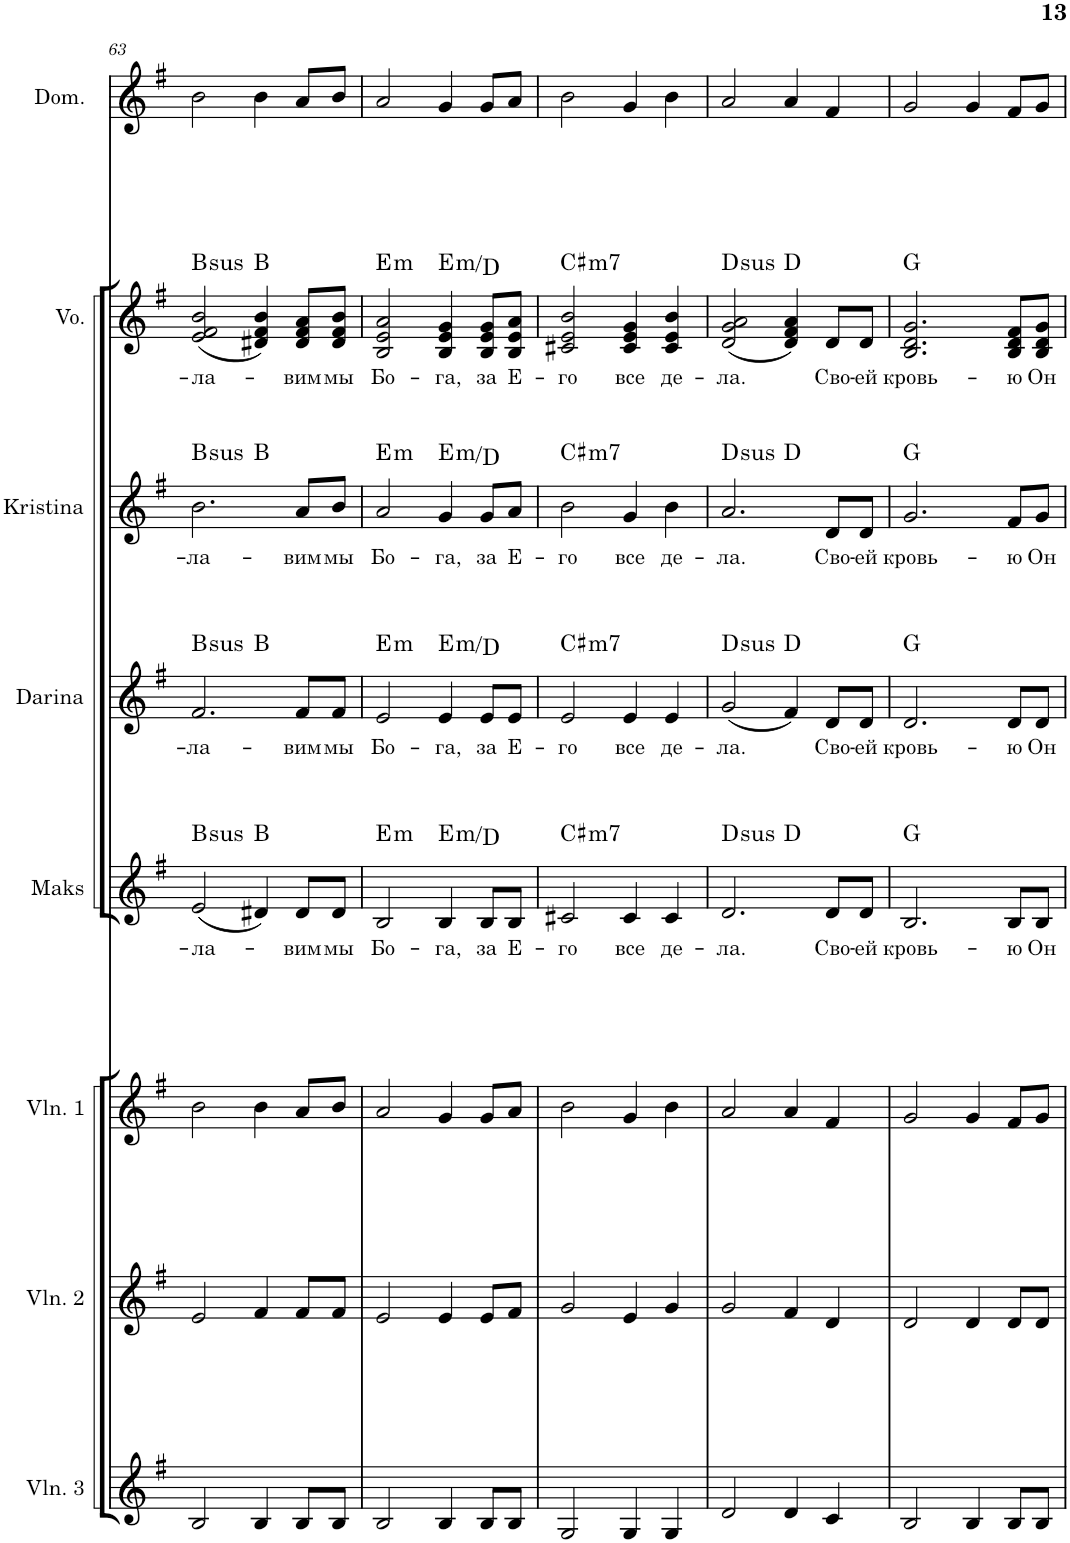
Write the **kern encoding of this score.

**kern	**kern	**kern	**kern	**text	**harte	**kern	**text	**harte	**kern	**text	**harte	**kern	**text	**harte	**kern
*part8	*part7	*part6	*part5	*part5	*part5	*part4	*part4	*part4	*part3	*part3	*part3	*part2	*part2	*part2	*part1
*staff8	*staff7	*staff6	*staff5	*staff5	*	*staff4	*staff4	*	*staff3	*staff3	*	*staff2	*staff2	*	*staff1
*I"Violin 3	*I"Violin 2	*I"Violin 1	*I"Maks	*	*	*I"Darina	*	*	*I"Kristina	*	*	*I"Voice	*	*	*I"Domra
*I'Vln. 3	*I'Vln. 2	*I'Vln. 1	*I'Maks	*	*	*I'Darina	*	*	*I'Kristina	*	*	*I'Vo.	*	*	*I'Dom.
!!LO:PB:g=z
*clefG2	*clefG2	*clefG2	*clefG2	*	*	*clefG2	*	*	*clefG2	*	*	*clefG2	*	*	*clefG2
*k[f#]	*k[f#]	*k[f#]	*k[f#]	*	*	*k[f#]	*	*	*k[f#]	*	*	*k[f#]	*	*	*k[f#]
*M4/4	*M4/4	*M4/4	*M4/4	*	*	*M4/4	*	*	*M4/4	*	*	*M4/4	*	*	*M4/4
=63	=63	=63	=63	=63	=63	=63	=63	=63	=63	=63	=63	=63	=63	=63	=63
!	!	!	!	!LO:LY:b	!LO:H:kt=sus	!	!LO:LY:b	!LO:H:kt=sus	!	!LO:LY:b	!LO:H:kt=sus	!	!LO:LY:b	!LO:H:kt=sus	!
*	*	*	*	*	*	*^	*	*	*^	*	*	*	*	*	*
2B/	2e/	2b\	(2e/	-ла-	B:sus4	2.f#/	2ryy	-ла-	B:sus4	2.b\	2ryy	-ла-	B:sus4	(2e/ 2f#/ 2b/	-ла-	B:sus4	2b\
4B/	4f#/	4b\	4d#X/)	.	B:maj	.	2ryy	.	B:maj	.	2ryy	.	B:maj	4d#X/ 4f#/ 4b/)	.	B:maj	4b\
!	!	!	!	!LO:LY:b	!	!	!	!LO:LY:b	!	!	!	!LO:LY:b	!	!	!LO:LY:b	!	!
8B/L	8f#/L	8a/L	8d#/L	-вим	.	8f#/L	.	-вим	.	8a/L	.	-вим	.	8d#/ 8f#/ 8a/L	-вим	.	8a/L
!	!	!	!	!LO:LY:b	!	!	!	!LO:LY:b	!	!	!	!LO:LY:b	!	!	!LO:LY:b	!	!
8B/J	8f#/J	8b/J	8d#/J	мы	.	8f#/J	.	мы	.	8b/J	.	мы	.	8d#/ 8f#/ 8b/J	мы	.	8b/J
=64	=64	=64	=64	=64	=64	=64	=64	=64	=64	=64	=64	=64	=64	=64	=64	=64	=64
!	!	!	!	!LO:LY:b	!LO:H:kt=m	!	!	!LO:LY:b	!LO:H:kt=m	!	!	!LO:LY:b	!LO:H:kt=m	!	!LO:LY:b	!LO:H:kt=m	!
*	*	*	*	*	*	*v	*v	*	*	*	*	*	*	*	*	*	*
*	*	*	*	*	*	*	*	*	*v	*v	*	*	*	*	*	*
2B/	2e/	2a/	2B/	Бо-	E:min	2e/	Бо-	E:min	2a/	Бо-	E:min	2B/ 2e/ 2a/	Бо-	E:min	2a/
!	!	!	!	!LO:LY:b	!LO:H:kt=m	!	!LO:LY:b	!LO:H:kt=m	!	!LO:LY:b	!LO:H:kt=m	!	!LO:LY:b	!LO:H:kt=m	!
4B/	4e/	4g/	4B/	-га,	E:min/b7	4e/	-га,	E:min/b7	4g/	-га,	E:min/b7	4B/ 4e/ 4g/	-га,	E:min/b7	4g/
!	!	!	!	!LO:LY:b	!	!	!LO:LY:b	!	!	!LO:LY:b	!	!	!LO:LY:b	!	!
8B/L	8e/L	8g/L	8B/L	за	.	8e/L	за	.	8g/L	за	.	8B/ 8e/ 8g/L	за	.	8g/L
!	!	!	!	!LO:LY:b	!	!	!LO:LY:b	!	!	!LO:LY:b	!	!	!LO:LY:b	!	!
8B/J	8f#/J	8a/J	8B/J	Е-	.	8e/J	Е-	.	8a/J	Е-	.	8B/ 8e/ 8a/J	Е-	.	8a/J
=65	=65	=65	=65	=65	=65	=65	=65	=65	=65	=65	=65	=65	=65	=65	=65
!	!	!	!	!LO:LY:b	!LO:H:kt=m7	!	!LO:LY:b	!LO:H:kt=m7	!	!LO:LY:b	!LO:H:kt=m7	!	!LO:LY:b	!LO:H:kt=m7	!
2G/	2g/	2b\	2c#X/	-го	C#:min7	2e/	-го	C#:min7	2b\	-го	C#:min7	2c#X/ 2e/ 2b/	-го	C#:min7	2b\
!	!	!	!	!LO:LY:b	!	!	!LO:LY:b	!	!	!LO:LY:b	!	!	!LO:LY:b	!	!
4G/	4e/	4g/	4c#/	все	.	4e/	все	.	4g/	все	.	4c#/ 4e/ 4g/	все	.	4g/
!	!	!	!	!LO:LY:b	!	!	!LO:LY:b	!	!	!LO:LY:b	!	!	!LO:LY:b	!	!
4G/	4g/	4b\	4c#/	де-	.	4e/	де-	.	4b\	де-	.	4c#/ 4e/ 4b/	де-	.	4b\
=66	=66	=66	=66	=66	=66	=66	=66	=66	=66	=66	=66	=66	=66	=66	=66
!	!	!	!	!LO:LY:b	!LO:H:kt=sus	!	!LO:LY:b	!LO:H:kt=sus	!	!LO:LY:b	!LO:H:kt=sus	!	!LO:LY:b	!LO:H:kt=sus	!
*	*	*	*^	*	*	*	*	*	*^	*	*	*	*	*	*
2d/	2g/	2a/	2.d/	2ryy	-ла.	D:sus4	(2g/	-ла.	D:sus4	2.a/	2ryy	-ла.	D:sus4	(2d/ 2g/ 2a/	-ла.	D:sus4	2a/
4d/	4f#/	4a/	.	2ryy	.	D:maj	4f#/)	.	D:maj	.	2ryy	.	D:maj	4d/ 4f#/ 4a/)	.	D:maj	4a/
!	!	!	!	!	!LO:LY:b	!	!	!LO:LY:b	!	!	!	!LO:LY:b	!	!	!LO:LY:b	!	!
4c/	4d/	4f#/	8d/L	.	Сво-	.	8d/L	Сво-	.	8d/L	.	Сво-	.	8d/L	Сво-	.	4f#/
!	!	!	!	!	!LO:LY:b	!	!	!LO:LY:b	!	!	!	!LO:LY:b	!	!	!LO:LY:b	!	!
.	.	.	8d/J	.	-ей	.	8d/J	-ей	.	8d/J	.	-ей	.	8d/J	-ей	.	.
=67	=67	=67	=67	=67	=67	=67	=67	=67	=67	=67	=67	=67	=67	=67	=67	=67	=67
!	!	!	!	!	!LO:LY:b	!	!	!LO:LY:b	!	!	!	!LO:LY:b	!	!	!LO:LY:b	!	!
*	*	*	*v	*v	*	*	*	*	*	*v	*v	*	*	*	*	*	*
2B/	2d/	2g/	2.B/	кровь-	G:maj	2.d/	кровь-	G:maj	2.g/	кровь-	G:maj	2.B/ 2.d/ 2.g/	кровь-	G:maj	2g/
4B/	4d/	4g/	.	.	.	.	.	.	.	.	.	.	.	.	4g/
!	!	!	!	!LO:LY:b	!	!	!LO:LY:b	!	!	!LO:LY:b	!	!	!LO:LY:b	!	!
8B/L	8d/L	8f#/L	8B/L	-ю	.	8d/L	-ю	.	8f#/L	-ю	.	8B/ 8d/ 8f#/L	-ю	.	8f#/L
!	!	!	!	!LO:LY:b	!	!	!LO:LY:b	!	!	!LO:LY:b	!	!	!LO:LY:b	!	!
8B/J	8d/J	8g/J	8B/J	Он	.	8d/J	Он	.	8g/J	Он	.	8B/ 8d/ 8g/J	Он	.	8g/J
=	=	=	=	=	=	=	=	=	=	=	=	=	=	=	=
*-	*-	*-	*-	*-	*-	*-	*-	*-	*-	*-	*-	*-	*-	*-	*-
